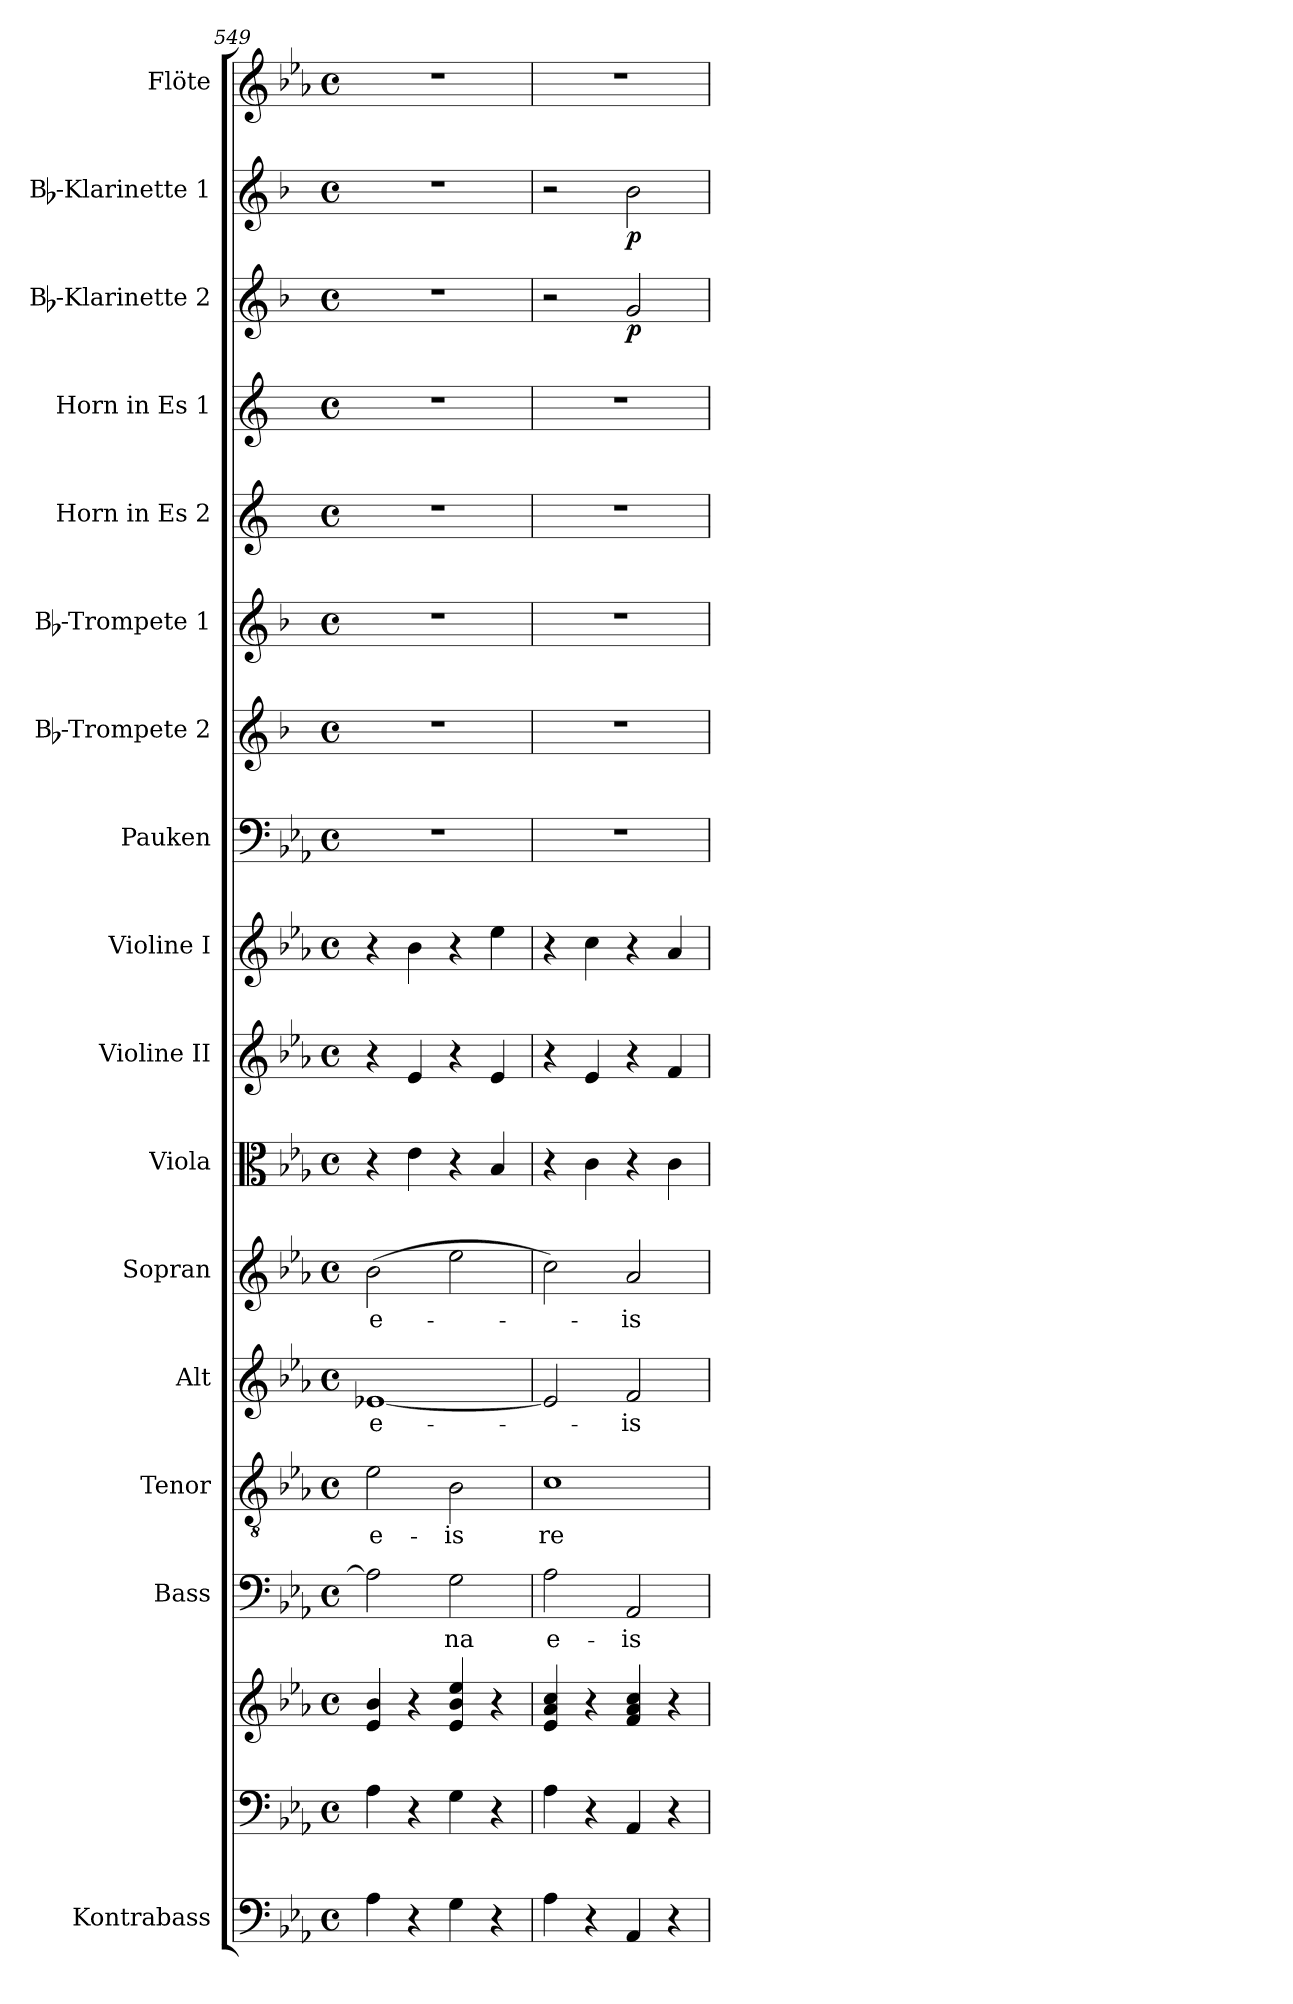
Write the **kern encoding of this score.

**kern	**kern	**kern	**kern	**text	**kern	**text	**kern	**text	**kern	**text	**kern	**kern	**kern	**kern	**kern	**kern	**kern	**kern	**kern	**dynam	**kern	**dynam	**kern
*part17	*part16	*part16	*part15	*part15	*part14	*part14	*part13	*part13	*part12	*part12	*part11	*part10	*part9	*part8	*part7	*part6	*part5	*part4	*part3	*part3	*part2	*part2	*part1
*staff18	*staff17	*staff16	*staff15	*staff15	*staff14	*staff14	*staff13	*staff13	*staff12	*staff12	*staff11	*staff10	*staff9	*staff8	*staff7	*staff6	*staff5	*staff4	*staff3	*staff3	*staff2	*staff2	*staff1
*I"Kontrabass	*	*	*I"Bass	*	*I"Tenor	*	*I"Alt	*	*I"Sopran	*	*I"Viola	*I"Violine II	*I"Violine I	*I"Pauken	*I"Bb-Trompete 2	*I"Bb-Trompete 1	*I"Horn in Es 2	*I"Horn in Es 1	*I"Bb-Klarinette 2	*	*I"Bb-Klarinette 1	*	*I"Flöte
*I'Kb.	*	*	*I'B.	*	*I'T.	*	*I'A.	*	*I'S.	*	*I'Vla.	*I'Vl. II	*I'Vl. I	*I'Pk.	*I'Bb Trp. 2	*I'Bb Trp. 1	*	*	*I'Bb Kl. 2	*	*I'Bb Kl. 1	*	*I'Fl.
!!LO:PB:g=z
*clefF4	*clefF4	*clefG2	*clefF4	*	*clefGv2	*	*clefG2	*	*clefG2	*	*clefC3	*clefG2	*clefG2	*clefF4	*clefG2	*clefG2	*clefG2	*clefG2	*clefG2	*	*clefG2	*	*clefG2
*ITrd7c12	*	*	*	*	*	*	*	*	*	*	*	*	*	*	*ITrd1c2	*ITrd1c2	*ITrd5c9	*ITrd5c9	*ITrd1c2	*	*ITrd1c2	*	*
*k[b-e-a-]	*k[b-e-a-]	*k[b-e-a-]	*k[b-e-a-]	*	*k[b-e-a-]	*	*k[b-e-a-]	*	*k[b-e-a-]	*	*k[b-e-a-]	*k[b-e-a-]	*k[b-e-a-]	*k[b-e-a-]	*k[b-e-a-]	*k[b-e-a-]	*k[b-e-a-]	*k[b-e-a-]	*k[b-e-a-]	*	*k[b-e-a-]	*	*k[b-e-a-]
*E-:	*E-:	*E-:	*E-:	*	*E-:	*	*E-:	*	*E-:	*	*E-:	*E-:	*E-:	*E-:	*E-:	*E-:	*E-:	*E-:	*E-:	*	*E-:	*	*E-:
*M4/4	*M4/4	*M4/4	*M4/4	*	*M4/4	*	*M4/4	*	*M4/4	*	*M4/4	*M4/4	*M4/4	*M4/4	*M4/4	*M4/4	*M4/4	*M4/4	*M4/4	*	*M4/4	*	*M4/4
*met(c)	*met(c)	*met(c)	*met(c)	*	*met(c)	*	*met(c)	*	*met(c)	*	*met(c)	*met(c)	*met(c)	*met(c)	*met(c)	*met(c)	*met(c)	*met(c)	*met(c)	*	*met(c)	*	*met(c)
=549	=549	=549	=549	=549	=549	=549	=549	=549	=549	=549	=549	=549	=549	=549	=549	=549	=549	=549	=549	=549	=549	=549	=549
!	!	!	!	!	!	!LO:LY:b	!	!LO:LY:b	!	!LO:LY:b	!	!	!	!	!	!	!	!	!	!	!	!	!
4AA-\	4A-\	4e-/ 4b-/	2A-\]	.	2e-\	e-	[1e-X	e-	(>2b-\	e-	4r	4r	4r	1r	1r	1r	1r	1r	1r	.	1r	.	1r
4r	4r	4r	.	.	.	.	.	.	.	.	4e-\	4e-/	4b-\	.	.	.	.	.	.	.	.	.	.
!	!	!	!	!LO:LY:b	!	!LO:LY:b	!	!	!	!	!	!	!	!	!	!	!	!	!	!	!	!	!
4GG\	4G\	4e-/ 4b-/ 4ee-/	2G\	-na	2B-\	-is	.	.	2ee-\	.	4r	4r	4r	.	.	.	.	.	.	.	.	.	.
4r	4r	4r	.	.	.	.	.	.	.	.	4B-/	4e-/	4ee-\	.	.	.	.	.	.	.	.	.	.
=550	=550	=550	=550	=550	=550	=550	=550	=550	=550	=550	=550	=550	=550	=550	=550	=550	=550	=550	=550	=550	=550	=550	=550
!	!	!	!	!LO:LY:b	!	!LO:LY:b	!	!	!	!	!	!	!	!	!	!	!	!	!	!	!	!	!
4AA-\	4A-\	4e-/ 4a-/ 4cc/	2A-\	e-	1c	re-	2e-/]	.	2cc\)	.	4r	4r	4r	1r	1r	1r	1r	1r	2r	.	2r	.	1r
4r	4r	4r	.	.	.	.	.	.	.	.	4c\	4e-/	4cc\	.	.	.	.	.	.	.	.	.	.
!	!	!	!	!LO:LY:b	!	!	!	!LO:LY:b	!	!LO:LY:b	!	!	!	!	!	!	!	!	!	!LO:DY:b	!	!LO:DY:b	!
4AAA-/	4AA-/	4f/ 4a-/ 4cc/	2AA-/	-is	.	.	2f/	-is	2a-/	-is	4r	4r	4r	.	.	.	.	.	2f/	p	2a-\	p	.
4r	4r	4r	.	.	.	.	.	.	.	.	4c\	4f/	4a-/	.	.	.	.	.	.	.	.	.	.
=	=	=	=	=	=	=	=	=	=	=	=	=	=	=	=	=	=	=	=	=	=	=	=
*-	*-	*-	*-	*-	*-	*-	*-	*-	*-	*-	*-	*-	*-	*-	*-	*-	*-	*-	*-	*-	*-	*-	*-
